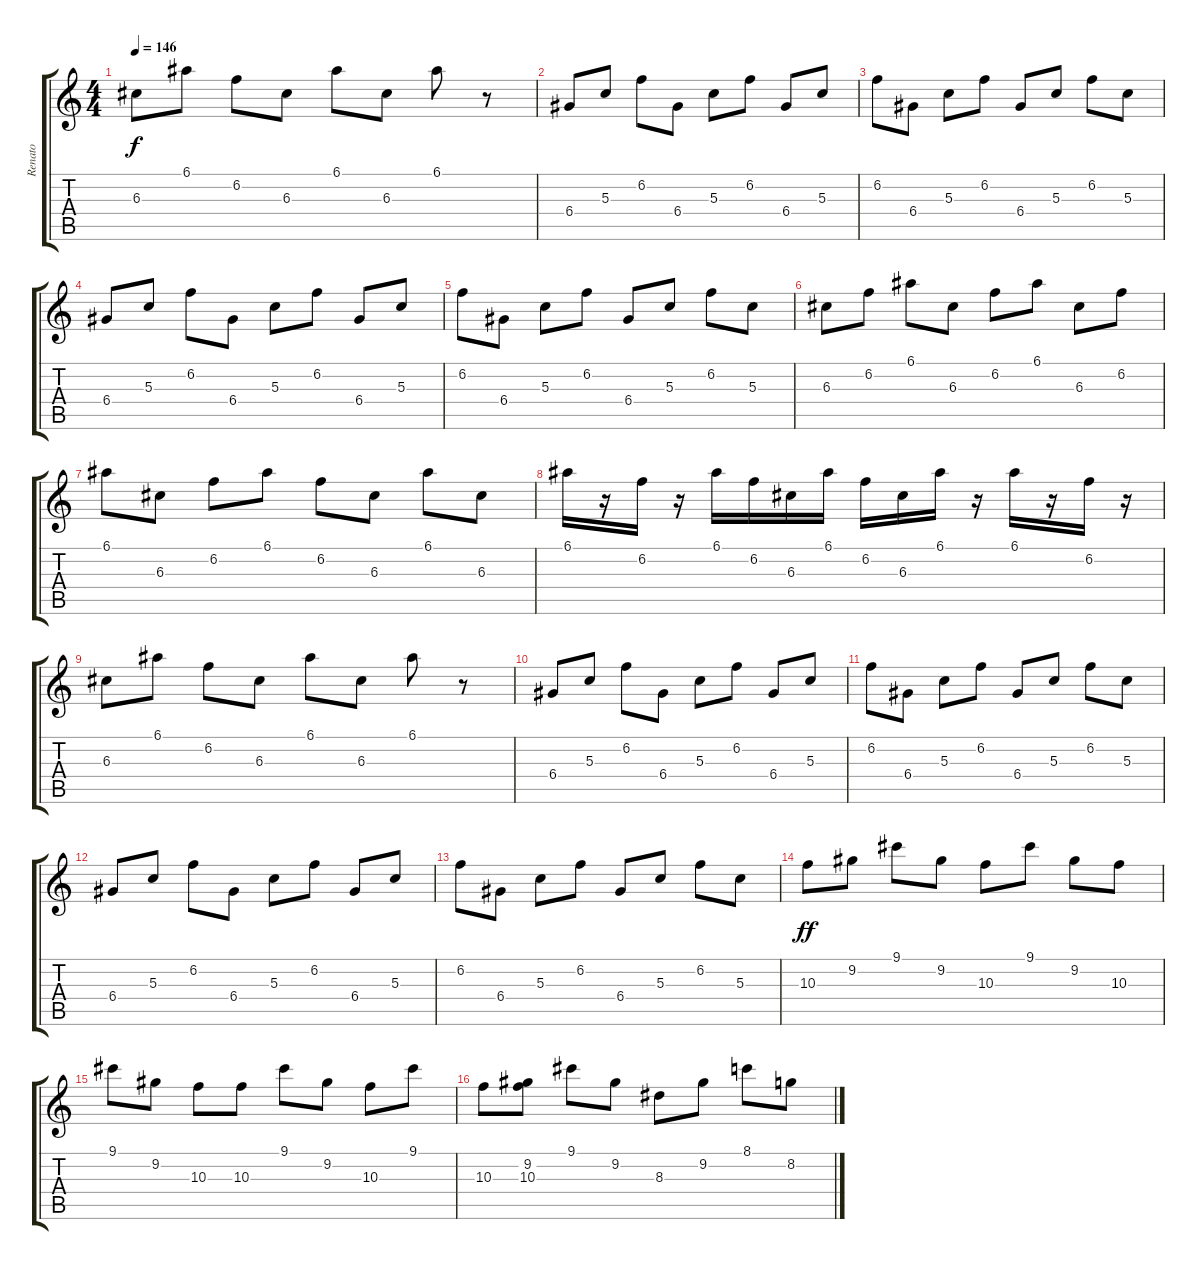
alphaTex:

\track ("Renato" "Renato") {instrument electricguitarjazz}
\staff {score tabs}
\tuning (E4 B3 G3 D3 A2 E2) {hide}
\ts (4 4)
\tempo 146
\clef g2
\ks c
6.3.8{dy f} 6.1.8 6.2.8 6.3.8 6.1.8 6.3.8 6.1.8 r.8 |
6.4.8 5.3.8 6.2.8 6.4.8 5.3.8 6.2.8 6.4.8 5.3.8 |
6.2.8 6.4.8 5.3.8 6.2.8 6.4.8 5.3.8 6.2.8 5.3.8 |
6.4.8 5.3.8 6.2.8 6.4.8 5.3.8 6.2.8 6.4.8 5.3.8 |
6.2.8 6.4.8 5.3.8 6.2.8 6.4.8 5.3.8 6.2.8 5.3.8 |
6.3.8 6.2.8 6.1.8 6.3.8 6.2.8 6.1.8 6.3.8 6.2.8 |
6.1.8 6.3.8 6.2.8 6.1.8 6.2.8 6.3.8 6.1.8 6.3.8 |
6.1.16 r.16 6.2.16 r.16 6.1.16 6.2.16 6.3.16 6.1.16 6.2.16 6.3.16 6.1.16 r.16 6.1.16 r.16 6.2.16 r.16 |
6.3.8 6.1.8 6.2.8 6.3.8 6.1.8 6.3.8 6.1.8 r.8 |
6.4.8 5.3.8 6.2.8 6.4.8 5.3.8 6.2.8 6.4.8 5.3.8 |
6.2.8 6.4.8 5.3.8 6.2.8 6.4.8 5.3.8 6.2.8 5.3.8 |
6.4.8 5.3.8 6.2.8 6.4.8 5.3.8 6.2.8 6.4.8 5.3.8 |
6.2.8 6.4.8 5.3.8 6.2.8 6.4.8 5.3.8 6.2.8 5.3.8 |
10.3.8{dy ff} 9.2.8 9.1.8 9.2.8 10.3.8 9.1.8 9.2.8 10.3.8 |
9.1.8 9.2.8 10.3.8 10.3.8 9.1.8 9.2.8 10.3.8 9.1.8 |
10.3.8 (9.2 10.3).8 9.1.8 9.2.8 8.3.8 9.2.8 8.1.8 8.2.8
